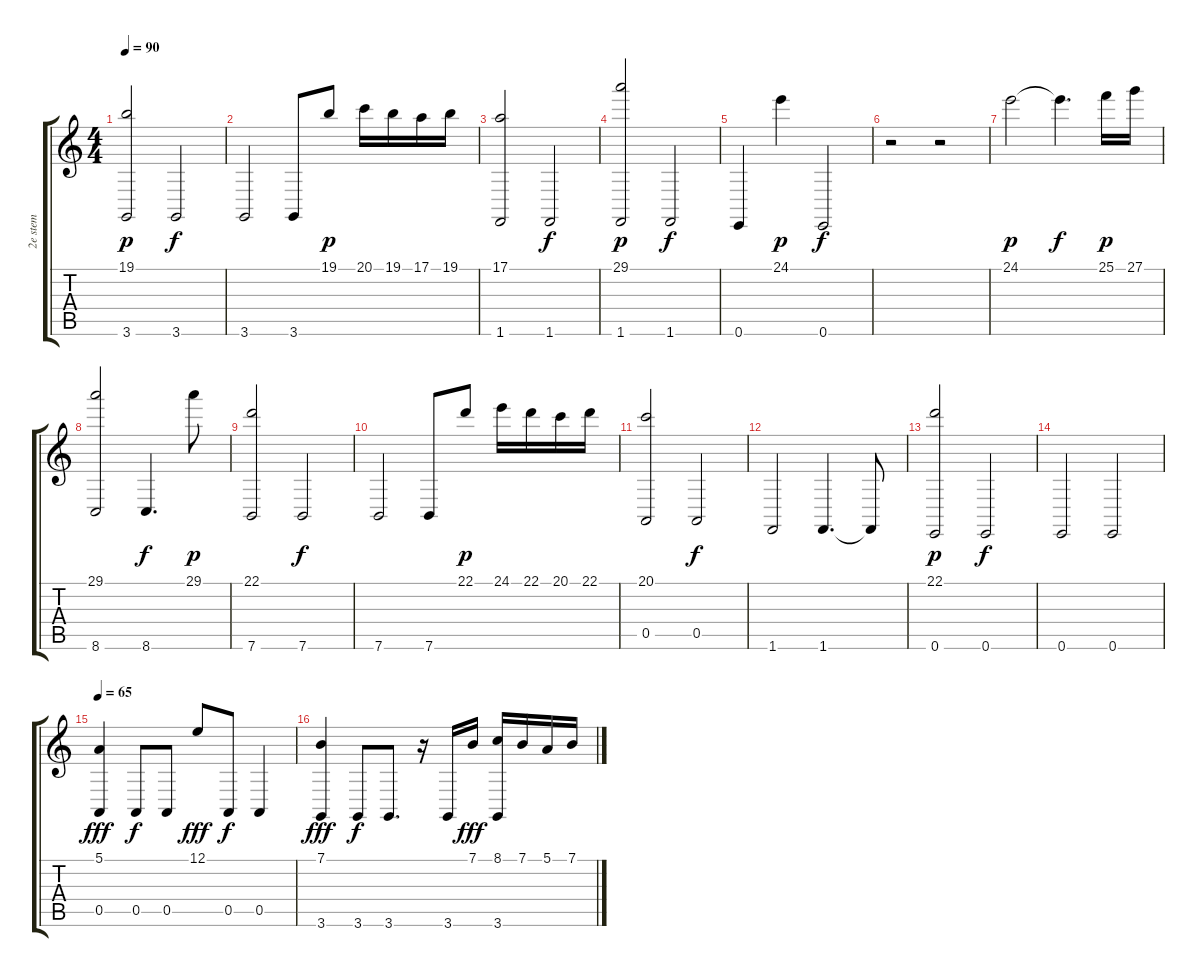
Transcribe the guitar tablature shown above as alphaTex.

\track ("2e stem" "2e stem") {instrument stringensemble1}
\staff {score tabs}
\tuning (E4 B3 G3 D3 A2 E2) {hide}
\ts (4 4)
\tempo 90
\clef g2
\ks c
(19.1 3.6).2{dy p} 3.6.2{dy f} |
3.6.2 3.6.8 19.1.8{dy p} 20.1.16 19.1.16 17.1.16 19.1.16 |
(17.1 1.6).2 1.6.2{dy f} |
(29.1 1.6).2{dy p} 1.6.2{dy f} |
0.6.4 24.1.4{dy p} 0.6.2{dy f} |
r.2 r.2 |
24.1.2{dy p} 24.1{t}.4{d dy f} 25.1.16{dy p} 27.1.16 |
(29.1 8.6).2 8.6.4{d dy f} 29.1.8{dy p} |
(22.1 7.6).2 7.6.2{dy f} |
7.6.2 7.6.8 22.1.8{dy p} 24.1.16 22.1.16 20.1.16 22.1.16 |
(20.1 0.5).2 0.5.2{dy f} |
1.6.2 1.6.4{d} 1.6{t}.8 |
(22.1 0.6).2{dy p} 0.6.2{dy f} |
0.6.2 0.6.2 |
\tempo 65
(5.1 0.5).4{dy fff} 0.5.8{dy f} 0.5.8 12.1.8{dy fff} 0.5.8{dy f} 0.5.4 |
(7.1 3.6).4{dy fff} 3.6.8{dy f} 3.6.8{d} r.16 3.6.16 7.1.16{dy fff} (8.1 3.6).16 7.1.16 5.1.16 7.1.16
